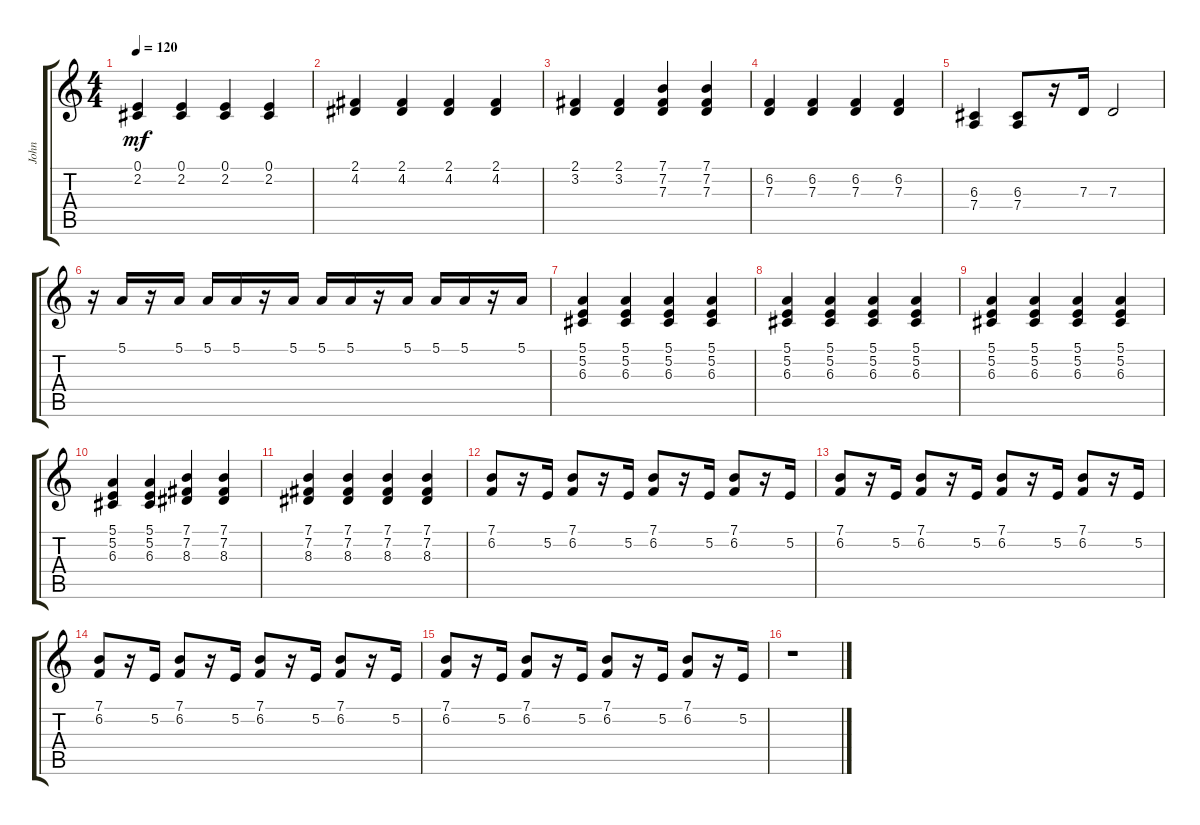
\track ("John" "John") {instrument brightacousticpiano}
\staff {score tabs}
\tuning (E4 B3 G3 D3 A2 E2) {hide}
\ts (4 4)
\tempo 120
\clef g2
\ks c
(0.1 2.2).4{dy mf} (0.1 2.2).4 (0.1 2.2).4 (0.1 2.2).4 |
(2.1 4.2).4 (2.1 4.2).4 (2.1 4.2).4 (2.1 4.2).4 |
(2.1 3.2).4 (2.1 3.2).4 (7.1 7.2 7.3).4 (7.1 7.2 7.3).4 |
(6.2 7.3).4 (6.2 7.3).4 (6.2 7.3).4 (6.2 7.3).4 |
(6.3 7.4).4 (6.3 7.4).8 r.16 7.3.16 7.3.2 |
r.16 5.1.16 r.16 5.1.16 5.1.16 5.1.16 r.16 5.1.16 5.1.16 5.1.16 r.16 5.1.16 5.1.16 5.1.16 r.16 5.1.16 |
(5.1 5.2 6.3).4 (5.1 5.2 6.3).4 (5.1 5.2 6.3).4 (5.1 5.2 6.3).4 |
(5.1 5.2 6.3).4 (5.1 5.2 6.3).4 (5.1 5.2 6.3).4 (5.1 5.2 6.3).4 |
(5.1 5.2 6.3).4 (5.1 5.2 6.3).4 (5.1 5.2 6.3).4 (5.1 5.2 6.3).4 |
(5.1 5.2 6.3).4 (5.1 5.2 6.3).4 (7.1 7.2 8.3).4 (7.1 7.2 8.3).4 |
(7.1 7.2 8.3).4 (7.1 7.2 8.3).4 (7.1 7.2 8.3).4 (7.1 7.2 8.3).4 |
(7.1 6.2).8 r.16 5.2.16 (7.1 6.2).8 r.16 5.2.16 (7.1 6.2).8 r.16 5.2.16 (7.1 6.2).8 r.16 5.2.16 |
(7.1 6.2).8 r.16 5.2.16 (7.1 6.2).8 r.16 5.2.16 (7.1 6.2).8 r.16 5.2.16 (7.1 6.2).8 r.16 5.2.16 |
(7.1 6.2).8 r.16 5.2.16 (7.1 6.2).8 r.16 5.2.16 (7.1 6.2).8 r.16 5.2.16 (7.1 6.2).8 r.16 5.2.16 |
(7.1 6.2).8 r.16 5.2.16 (7.1 6.2).8 r.16 5.2.16 (7.1 6.2).8 r.16 5.2.16 (7.1 6.2).8 r.16 5.2.16 |
r.1
